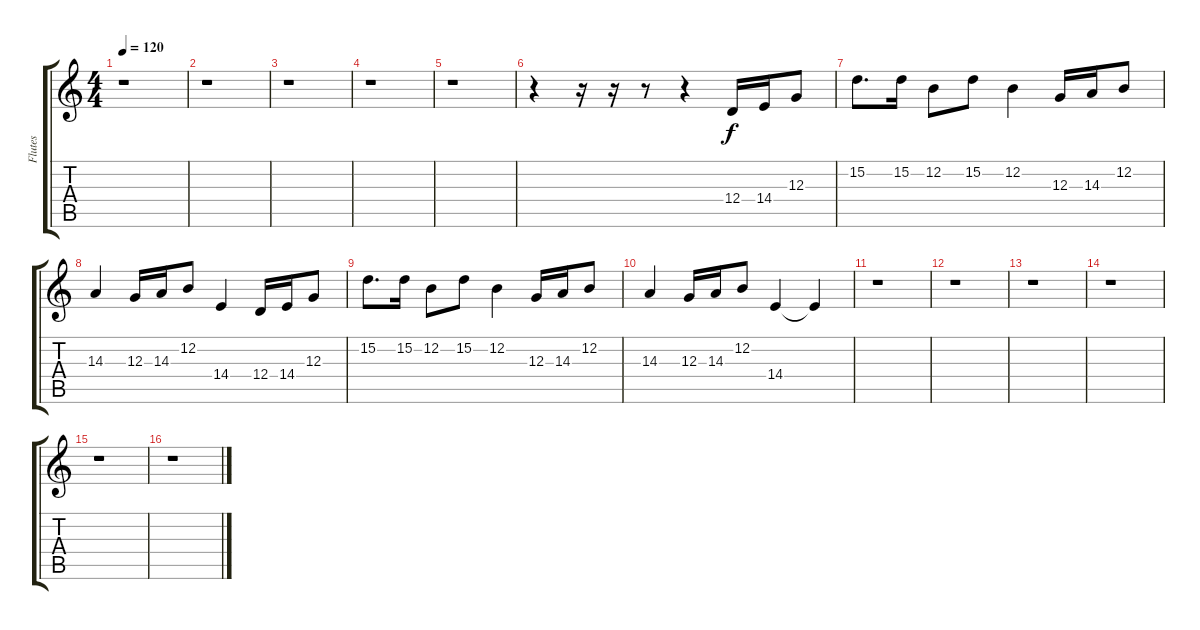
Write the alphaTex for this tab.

\track ("Flutes" "Flutes") {instrument flute}
\staff {score tabs}
\tuning (E4 B3 G3 D3 A2 E2) {hide}
\ts (4 4)
\tempo 120
\clef g2
\ks c
r.1{dy f instrument flute} |
r.1 |
r.1 |
r.1 |
r.1 |
r.4 r.16 r.16 r.8 r.4 12.4.16 14.4.16 12.3.8 |
15.2.8{d} 15.2.16 12.2.8 15.2.8 12.2.4 12.3.16 14.3.16 12.2.8 |
14.3.4 12.3.16 14.3.16 12.2.8 14.4.4 12.4.16 14.4.16 12.3.8 |
15.2.8{d} 15.2.16 12.2.8 15.2.8 12.2.4 12.3.16 14.3.16 12.2.8 |
14.3.4 12.3.16 14.3.16 12.2.8 14.4.4 14.4{t}.4 |
r.1 |
r.1 |
r.1 |
r.1 |
r.1 |
r.1
